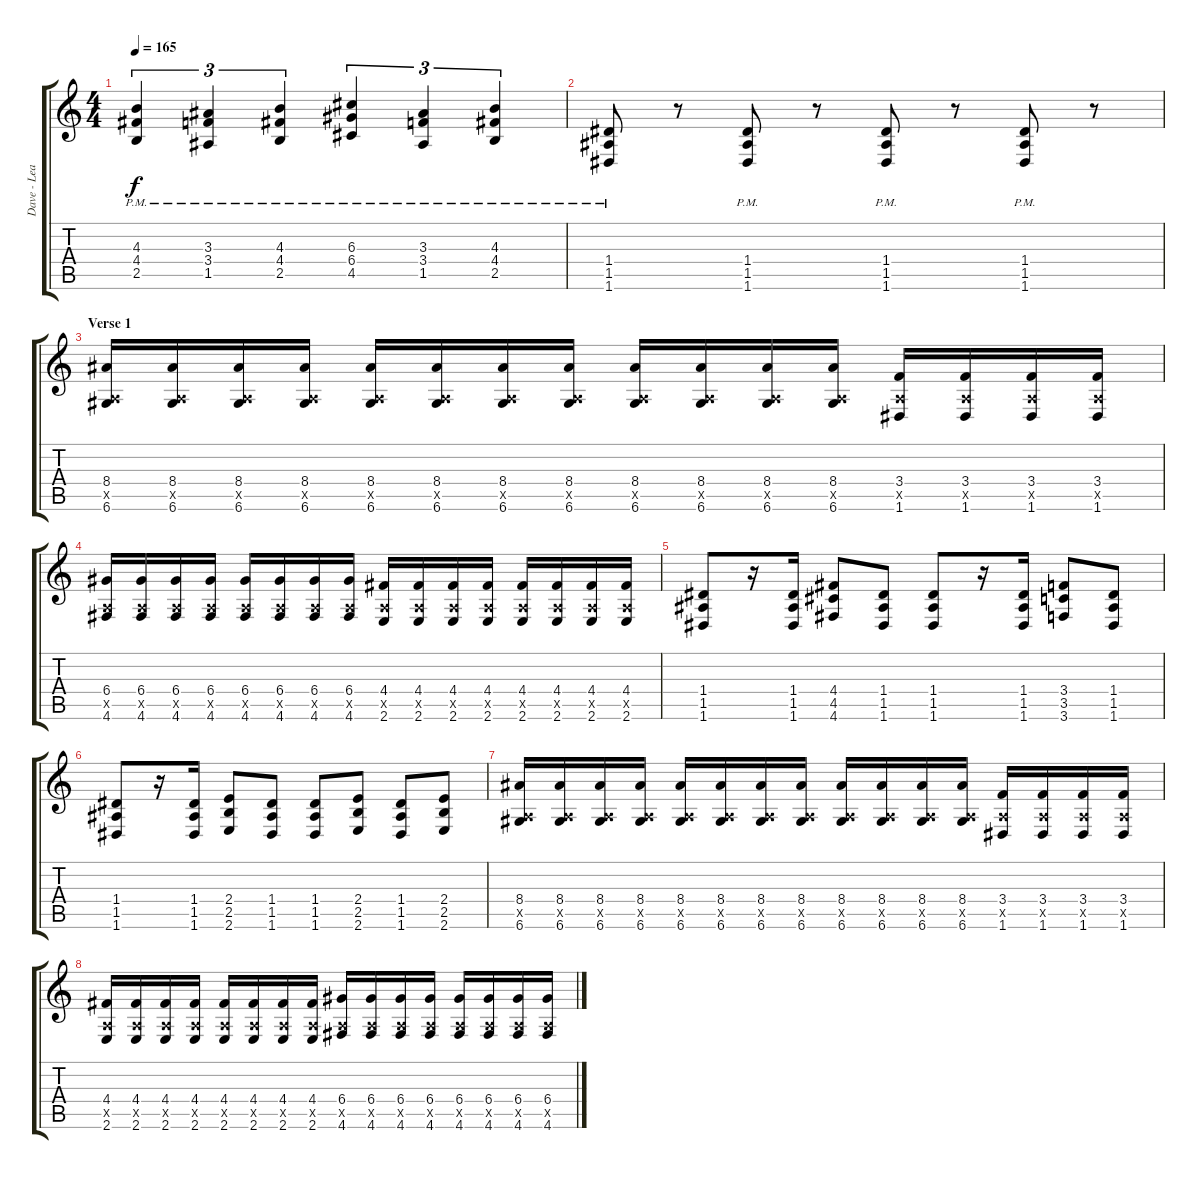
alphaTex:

\track ("Dave - Lead Guitar" "Dave - Lea") {instrument distortionguitar}
\staff {score tabs}
\tuning (E4 B3 G3 D3 A2 D2) {hide}
\ts (4 4)
\tempo 165
\clef g2
\ks c
(4.3{pm} 4.4{pm} 2.5{pm}).4{tu (3 2) dy f} (3.3{pm} 3.4{pm} 1.5{pm}).4{tu (3 2)} (4.3{pm} 4.4{pm} 2.5{pm}).4{tu (3 2)} (6.3{pm} 6.4{pm} 4.5{pm}).4{tu (3 2)} (3.3{pm} 3.4{pm} 1.5{pm}).4{tu (3 2)} (4.3{pm} 4.4{pm} 2.5{pm}).4{tu (3 2)} |
(1.4{pm} 1.5{pm} 1.6{pm}).8 r.8 (1.4{pm} 1.5{pm} 1.6{pm}).8 r.8 (1.4{pm} 1.5{pm} 1.6{pm}).8 r.8 (1.4{pm} 1.5{pm} 1.6{pm}).8 r.8 |
\section ("" "Verse 1")
(8.4 0.5{x} 6.6).16 (8.4 0.5{x} 6.6).16 (8.4 0.5{x} 6.6).16 (8.4 0.5{x} 6.6).16 (8.4 0.5{x} 6.6).16 (8.4 0.5{x} 6.6).16 (8.4 0.5{x} 6.6).16 (8.4 0.5{x} 6.6).16 (8.4 0.5{x} 6.6).16 (8.4 0.5{x} 6.6).16 (8.4 0.5{x} 6.6).16 (8.4 0.5{x} 6.6).16 (3.4 0.5{x} 1.6).16 (3.4 0.5{x} 1.6).16 (3.4 0.5{x} 1.6).16 (3.4 0.5{x} 1.6).16 |
(6.4 0.5{x} 4.6).16 (6.4 0.5{x} 4.6).16 (6.4 0.5{x} 4.6).16 (6.4 0.5{x} 4.6).16 (6.4 0.5{x} 4.6).16 (6.4 0.5{x} 4.6).16 (6.4 0.5{x} 4.6).16 (6.4 0.5{x} 4.6).16 (4.4 0.5{x} 2.6).16 (4.4 0.5{x} 2.6).16 (4.4 0.5{x} 2.6).16 (4.4 0.5{x} 2.6).16 (4.4 0.5{x} 2.6).16 (4.4 0.5{x} 2.6).16 (4.4 0.5{x} 2.6).16 (4.4 0.5{x} 2.6).16 |
(1.4 1.5 1.6).8 r.16 (1.4 1.5 1.6).16 (4.4 4.5 4.6).8 (1.4 1.5 1.6).8 (1.4 1.5 1.6).8 r.16 (1.4 1.5 1.6).16 (3.4 3.5 3.6).8 (1.4 1.5 1.6).8 |
(1.4 1.5 1.6).8 r.16 (1.4 1.5 1.6).16 (2.4 2.5 2.6).8 (1.4 1.5 1.6).8 (1.4 1.5 1.6).8 (2.4 2.5 2.6).8 (1.4 1.5 1.6).8 (2.4 2.5 2.6).8 |
(8.4 0.5{x} 6.6).16 (8.4 0.5{x} 6.6).16 (8.4 0.5{x} 6.6).16 (8.4 0.5{x} 6.6).16 (8.4 0.5{x} 6.6).16 (8.4 0.5{x} 6.6).16 (8.4 0.5{x} 6.6).16 (8.4 0.5{x} 6.6).16 (8.4 0.5{x} 6.6).16 (8.4 0.5{x} 6.6).16 (8.4 0.5{x} 6.6).16 (8.4 0.5{x} 6.6).16 (3.4 0.5{x} 1.6).16 (3.4 0.5{x} 1.6).16 (3.4 0.5{x} 1.6).16 (3.4 0.5{x} 1.6).16 |
(4.4 0.5{x} 2.6).16 (4.4 0.5{x} 2.6).16 (4.4 0.5{x} 2.6).16 (4.4 0.5{x} 2.6).16 (4.4 0.5{x} 2.6).16 (4.4 0.5{x} 2.6).16 (4.4 0.5{x} 2.6).16 (4.4 0.5{x} 2.6).16 (6.4 0.5{x} 4.6).16 (6.4 0.5{x} 4.6).16 (6.4 0.5{x} 4.6).16 (6.4 0.5{x} 4.6).16 (6.4 0.5{x} 4.6).16 (6.4 0.5{x} 4.6).16 (6.4 0.5{x} 4.6).16 (6.4 0.5{x} 4.6).16
